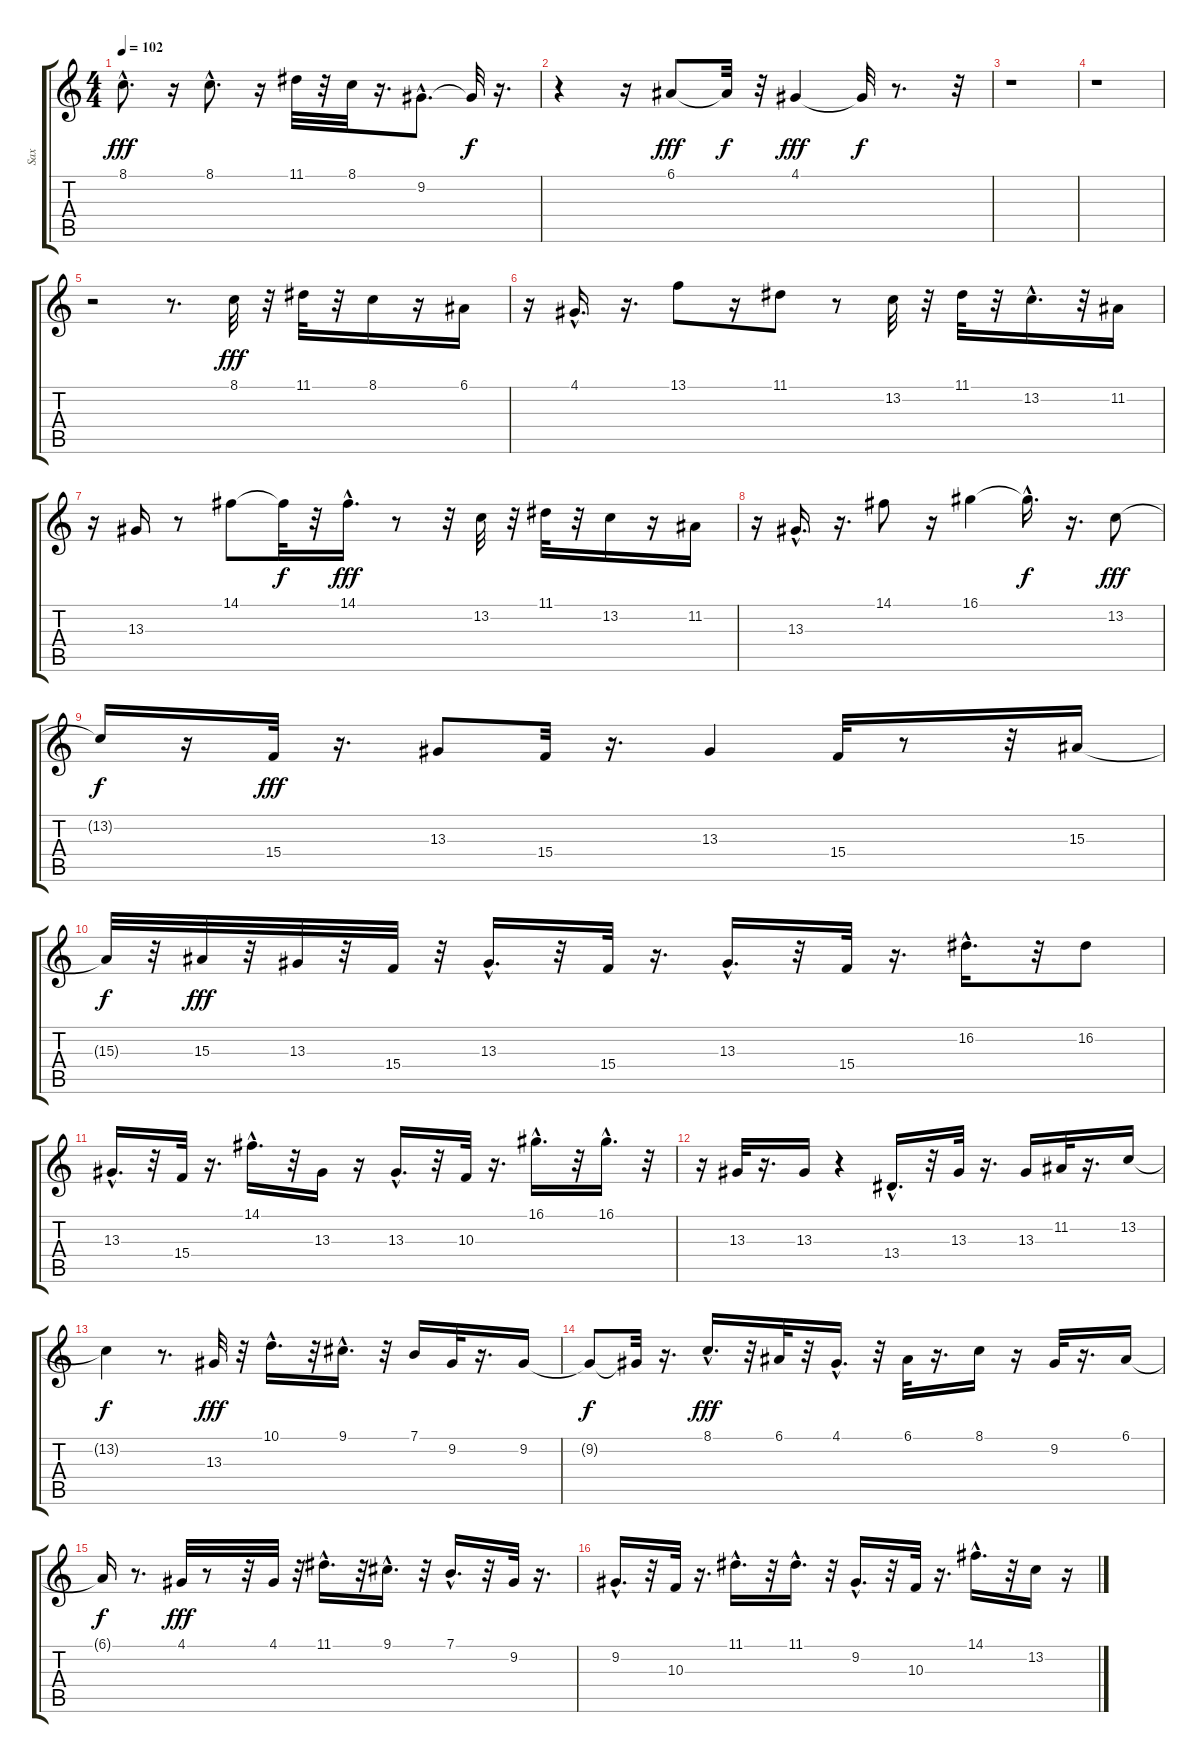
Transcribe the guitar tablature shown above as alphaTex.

\track ("Sax" "Sax") {instrument tenorsax}
\staff {score tabs}
\tuning (E4 B3 G3 D3 A2 E2) {hide}
\ts (4 4)
\tempo 102
\clef g2
\ks c
8.1{hac}.8{d dy fff} r.16 8.1{hac}.8{d} r.16 11.1.32 r.32 8.1.32 r.16{d} 9.2{hac}.8{d} 9.2{t}.32{dy f} r.16{d} |
r.4 r.16 6.1.8{dy fff} 6.1{t}.32{dy f} r.32 4.1.4{dy fff} 4.1{t}.32{dy f} r.8{d} r.32 |
r.1 |
r.1 |
r.2 r.8{d} 8.1.32{dy fff} r.32 11.1.32 r.32 8.1.16 r.16 6.1.16 |
r.16 4.1{hac}.16{d} r.16{d} 13.1.8 r.16 11.1.8 r.8 13.2.32 r.32 11.1.32 r.32 13.2{hac}.16{d} r.32 11.2.16 |
r.16 13.3.16 r.8 14.1.8 14.1{t}.32{dy f} r.32 14.1{hac}.16{d dy fff} r.8 r.32 13.2.32 r.32 11.1.32 r.32 13.2.16 r.16 11.2.16 |
r.16 13.3{hac}.16{d} r.16{d} 14.1.8 r.16 16.1.4 16.1{hac t}.16{d dy f} r.16{d} 13.2.8{dy fff} |
13.2{t}.16{dy f} r.16 15.4.32{dy fff} r.16{d} 13.3.8 15.4.32 r.16{d} 13.3.4 15.4.32 r.8 r.32 15.3.16 |
15.3{t}.32{dy f} r.32 15.3.32{dy fff} r.32 13.3.32 r.32 15.4.32 r.32 13.3{hac}.16{d} r.32 15.4.32 r.16{d} 13.3{hac}.16{d} r.32 15.4.32 r.16{d} 16.2{hac}.16{d} r.32 16.2.8 |
13.3{hac}.16{d} r.32 15.4.32 r.16{d} 14.1{hac}.16{d} r.32 13.3.16 r.16 13.3{hac}.16{d} r.32 10.3.32 r.16{d} 16.1{hac}.16{d} r.32 16.1{hac}.16{d} r.32 |
r.16 13.3.32 r.16{d} 13.3.16 r.4 13.4{hac}.16{d} r.32 13.3.32 r.16{d} 13.3.16 11.2.32 r.16{d} 13.2.16 |
13.2{t}.4{dy f} r.8{d} 13.3.32{dy fff} r.32 10.1{hac}.16{d} r.32 9.1{hac}.16{d} r.32 7.1.16 9.2.32 r.16{d} 9.2.16 |
9.2{t}.8{dy f} 9.2{t}.32 r.16{d} 8.1{hac}.16{d dy fff} r.32 6.1.32 r.32 4.1{hac}.16{d} r.32 6.1.32 r.16{d} 8.1.16 r.16 9.2.32 r.16{d} 6.1.16 |
6.1{t}.16{dy f} r.8{d} 4.1.32{dy fff} r.8 r.32 4.1.32 r.32 11.1{hac}.16{d} r.32 9.1{hac}.16{d} r.32 7.1{hac}.16{d} r.32 9.2.32 r.16{d} |
9.2{hac}.16{d} r.32 10.3.32 r.16{d} 11.1{hac}.16{d} r.32 11.1{hac}.16{d} r.32 9.2{hac}.16{d} r.32 10.3.32 r.16{d} 14.1{hac}.16{d} r.32 13.2.16 r.16
